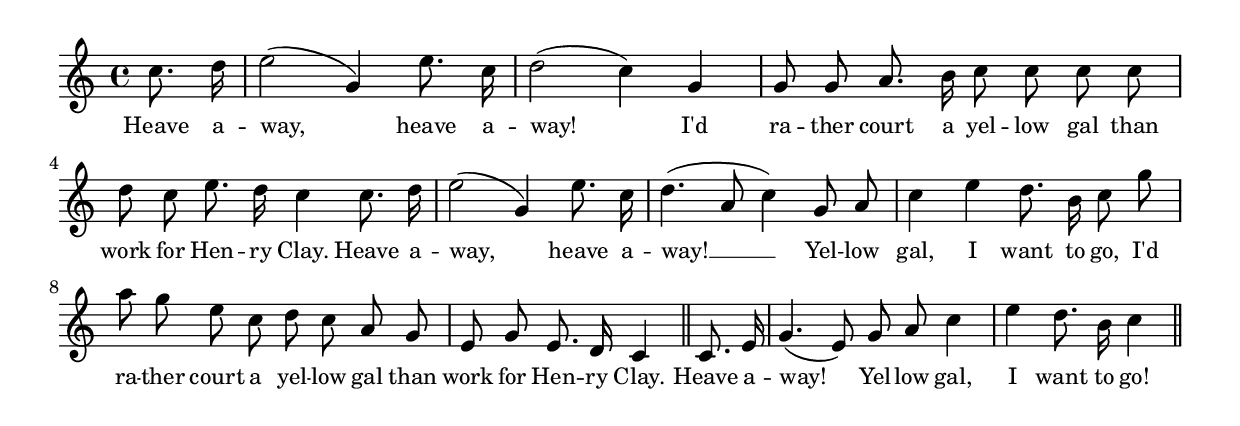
% 082.ly - Score sheet for "Heave Away"
% Copyright (C) 2007  Marcus Brinkmann <marcus@gnu.org>
%
% This score sheet is free software; you can redistribute it and/or
% modify it under the terms of the Creative Commons Legal Code
% Attribution-ShareALike as published by Creative Commons; either
% version 2.0 of the License, or (at your option) any later version.
%
% This score sheet is distributed in the hope that it will be useful,
% but WITHOUT ANY WARRANTY; without even the implied warranty of
% MERCHANTABILITY or FITNESS FOR A PARTICULAR PURPOSE.  See the
% Creative Commons Legal Code Attribution-ShareALike for more details.
%
% You should have received a copy of the Creative Commons Legal Code
% Attribution-ShareALike along with this score sheet; if not, write to
% Creative Commons, 543 Howard Street, 5th Floor,
% San Francisco, CA 94105-3013  United States

\version "2.10.0"

%\header
%{
%  title = "Heave Away"
%  composer = "trad."
%}

melody =
<<
     \context Voice
    {
	\set Staff.midiInstrument = "acoustic grand"
	\override Staff.VerticalAxisGroup #'minimum-Y-extent = #'(0 . 0)
	
	\autoBeamOff

	\time 4/4
	\clef violin
	\key c \major
	{
	    \partial 4 c''8. d''16 |
	    e''2( g'4) e''8. c''16 | d''2( c''4) g'4 |
	    g'8 g' a'8. b'16 c''8 c'' c'' c'' |
	    d''8 c'' e''8. d''16 c''4 c''8. d''16 |
	    e''2( g'4) e''8. c''16 | d''4.( a'8 c''4) g'8 a' |
	    c''4 e'' d''8. b'16 c''8 g'' |
	    a''8 g'' e'' c'' d'' c'' a' g' | e'8 g' e'8. d'16 c'4 \bar "||"
	    c'8. e'16 | g'4.( e'8) g'8 a' c''4 | e''4 d''8. b'16 c''4
	    \bar "||"
	}
    }
    \lyricsto "" \new Lyrics
    {
        \override LyricText #'font-size = #0
        \override StanzaNumber #'font-size = #-1

	Heave a -- way, heave a -- way!
	I'd ra -- ther court a yel -- low gal than work for Hen -- ry Clay.
	Heave a -- way, heave a -- way! __
	Yel -- low gal, I want to go,
	I'd ra -- ther court a yel -- low gal than work for Hen -- ry Clay.
	Heave a -- way! Yel -- low gal, I want to go!
    }
>>


\score
{
  \new Staff { \melody }

  \layout { indent = 0.0 }
}

\score
{
  \new Staff { \unfoldRepeats \melody }

  
  \midi {
    \context {
      \Score
      tempoWholesPerMinute = #(ly:make-moment 60 4)
      }
    }


}
